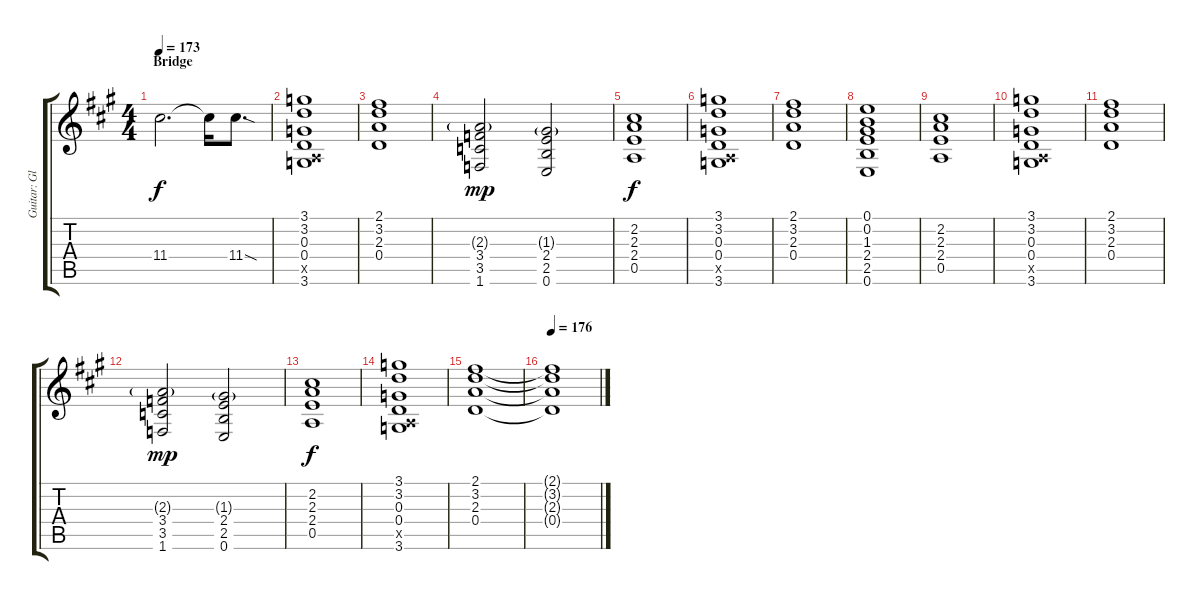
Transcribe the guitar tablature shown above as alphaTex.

\track ("Guitar: Glenn" "Guitar: Gl") {instrument overdrivenguitar}
\staff {score tabs}
\tuning (E4 B3 G3 D3 A2 E2) {hide}
\ts (4 4)
\section ("" "Bridge")
\tempo 173
\clef g2
\ks a
11.4.2{d dy f} 11.4{t}.16 11.4{sod}.8{d} |
(3.1 3.2 0.3 0.4 0.5{x} 3.6).1 |
(2.1 3.2 2.3 0.4).1 |
(2.3{g} 3.4 3.5 1.6).2{dy mp} (1.3{g} 2.4 2.5 0.6).2 |
(2.2 2.3 2.4 0.5).1{dy f} |
(3.1 3.2 0.3 0.4 0.5{x} 3.6).1 |
(2.1 3.2 2.3 0.4).1 |
(0.1 0.2 1.3 2.4 2.5 0.6).1 |
(2.2 2.3 2.4 0.5).1 |
(3.1 3.2 0.3 0.4 0.5{x} 3.6).1 |
(2.1 3.2 2.3 0.4).1 |
(2.3{g} 3.4 3.5 1.6).2{dy mp} (1.3{g} 2.4 2.5 0.6).2 |
(2.2 2.3 2.4 0.5).1{dy f} |
(3.1 3.2 0.3 0.4 0.5{x} 3.6).1 |
(2.1 3.2 2.3 0.4).1 |
\tempo 176
(2.1{t} 3.2{t} 2.3{t} 0.4{t}).1
